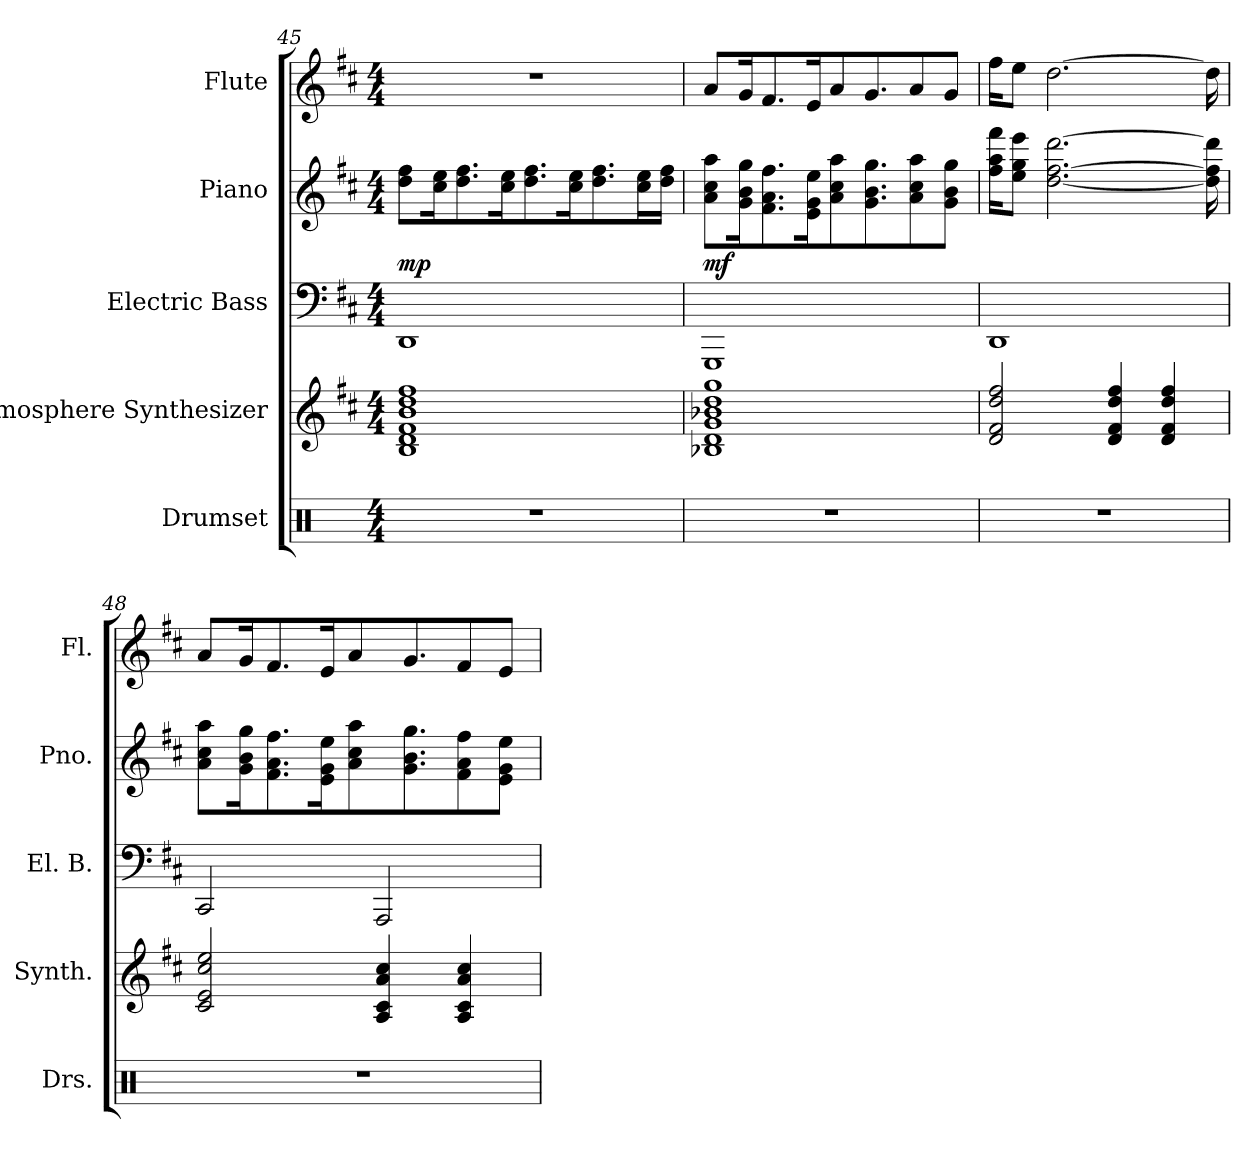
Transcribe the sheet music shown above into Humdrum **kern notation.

**kern	**kern	**kern	**kern	**dynam	**kern
*part5	*part4	*part3	*part2	*part2	*part1
*staff5	*staff4	*staff3	*staff2	*staff2	*staff1
*I"Drumset	*I"Atmosphere Synthesizer	*I"Electric Bass	*I"Piano	*	*I"Flute
*I'Drs.	*I'Synth.	*I'El. B.	*I'Pno.	*	*I'Fl.
!!LO:LB:g=z
*clefX	*clefG2	*clefF4	*clefG2	*	*clefG2
*	*ITrd7c12	*ITrd7c12	*	*	*
*k[]	*k[f#c#]	*k[f#c#]	*k[f#c#]	*	*k[f#c#]
*M4/4	*M4/4	*M4/4	*M4/4	*	*M4/4
=45	=45	=45	=45	=45	=45
!	!	!	!	!LO:DY:b	!
1r	1BB 1D 1F# 1B 1d 1f#	1DDD	8dd\ 8ff#\L	mp	1r
.	.	.	16cc#\ 16ee\K	.	.
.	.	.	8.dd\ 8.ff#\	.	.
.	.	.	16cc#\ 16ee\K	.	.
.	.	.	8.dd\ 8.ff#\	.	.
.	.	.	16cc#\ 16ee\K	.	.
.	.	.	8.dd\ 8.ff#\	.	.
.	.	.	16cc#\ 16ee\L	.	.
.	.	.	16dd\ 16ff#\JJ	.	.
=46	=46	=46	=46	=46	=46
!	!	!	!	!LO:DY:b	!
1r	1BB-X 1D 1G 1B-X 1d 1g	1GGGG	8a\ 8cc#\ 8aa\L	mf	8a/L
.	.	.	16g\ 16b\ 16gg\K	.	16g/K
.	.	.	8.f#\ 8.a\ 8.ff#\	.	8.f#/
.	.	.	16e\ 16g\ 16ee\K	.	16e/K
.	.	.	8a\ 8cc#\ 8aa\	.	8a/
.	.	.	8.g\ 8.b\ 8.gg\	.	8.g/
.	.	.	8a\ 8cc#\ 8aa\	.	8a/
.	.	.	8g\ 8b\ 8gg\J	.	8g/J
=47	=47	=47	=47	=47	=47
1r	2D/ 2F#/ 2d/ 2f#/	1DDD	16ff#\ 16aa\ 16fff#\KL	.	16ff#\KL
.	.	.	8ee\ 8gg\ 8eee\J	.	8ee\J
.	.	.	[2.dd\ [2.ff#\ [2.ddd\	.	[2.dd\
.	4D/ 4F#/ 4d/ 4f#/	.	.	.	.
.	4D/ 4F#/ 4d/ 4f#/	.	.	.	.
.	.	.	16dd\] 16ff#\] 16ddd\]	.	16dd\]
=48	=48	=48	=48	=48	=48
1r	2C#/ 2E/ 2c#/ 2e/	2CCC#/	8a\ 8cc#\ 8aa\L	.	8a/L
.	.	.	16g\ 16b\ 16gg\K	.	16g/K
.	.	.	8.f#\ 8.a\ 8.ff#\	.	8.f#/
.	.	.	16e\ 16g\ 16ee\K	.	16e/K
.	.	.	8a\ 8cc#\ 8aa\	.	8a/
.	4AA/ 4C#/ 4A/ 4c#/	2AAAA/	.	.	.
.	.	.	8.g\ 8.b\ 8.gg\	.	8.g/
.	4AA/ 4C#/ 4A/ 4c#/	.	8f#\ 8a\ 8ff#\	.	8f#/
.	.	.	8e\ 8g\ 8ee\J	.	8e/J
=	=	=	=	=	=
*-	*-	*-	*-	*-	*-
